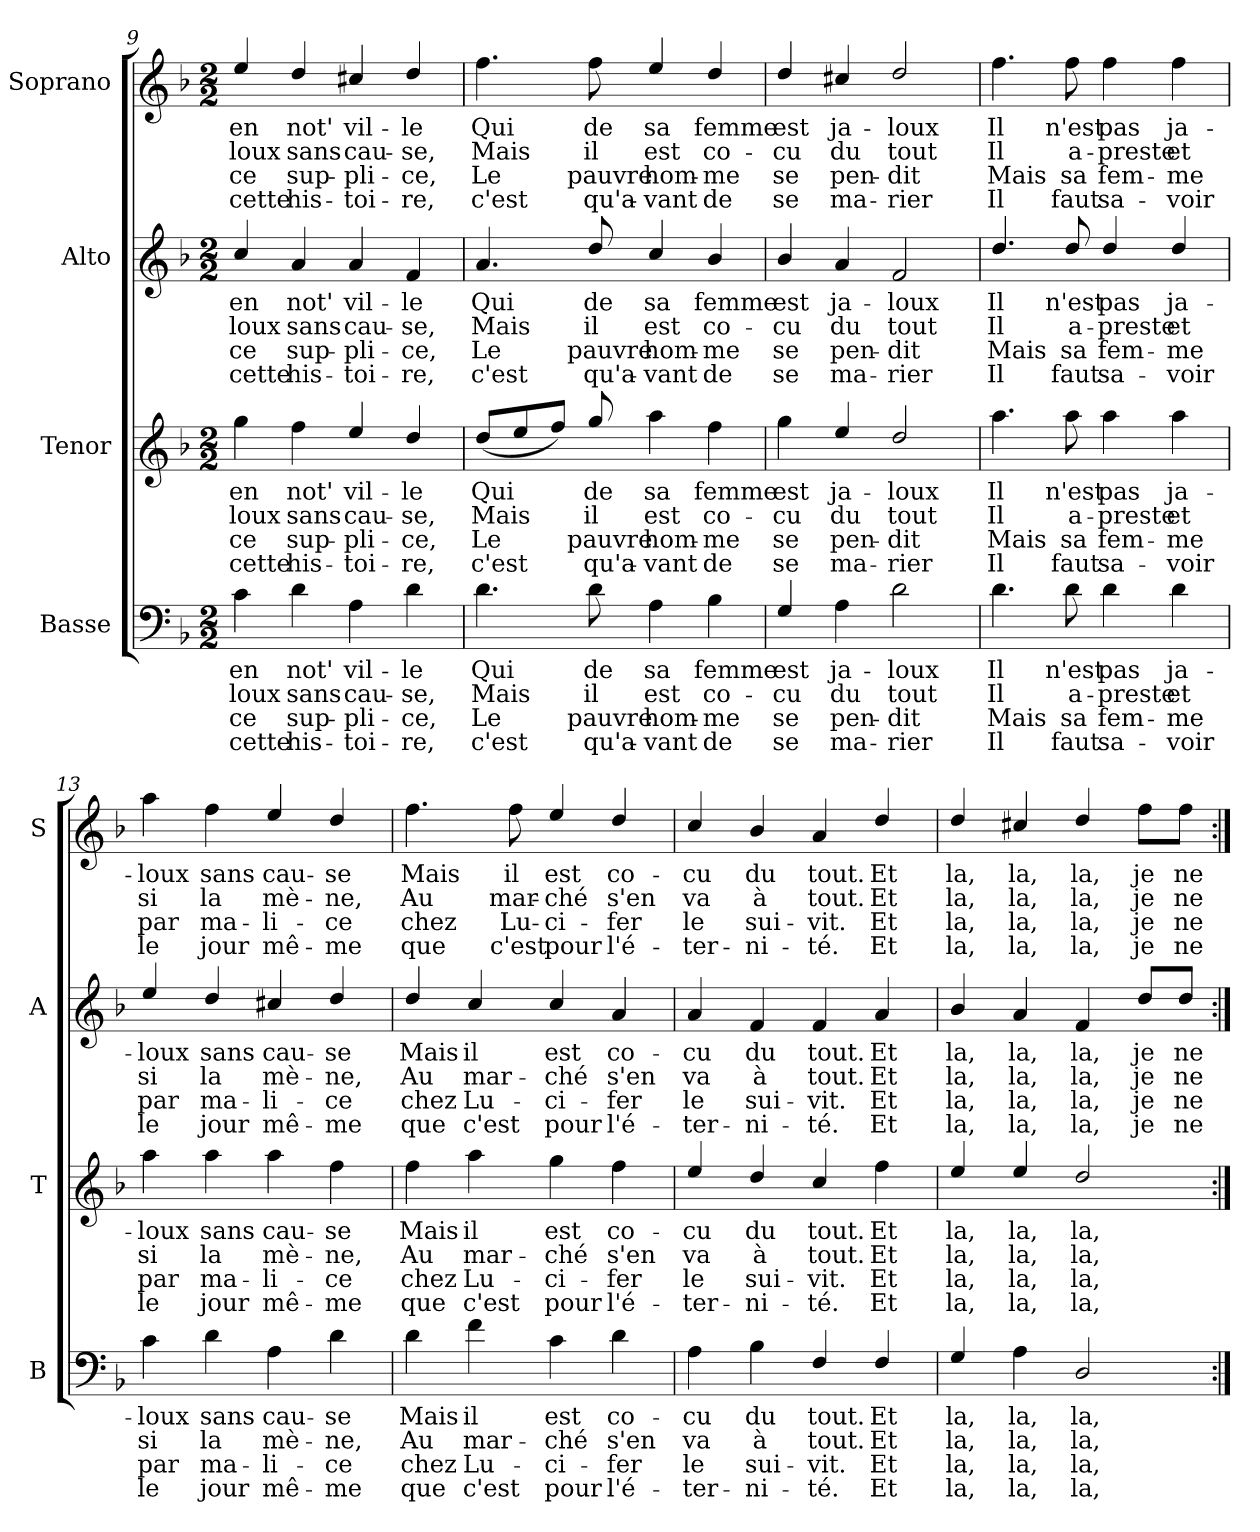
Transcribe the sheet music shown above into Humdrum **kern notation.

**kern	**text	**text	**text	**text	**kern	**text	**text	**text	**text	**kern	**text	**text	**text	**text	**kern	**text	**text	**text	**text
*part4	*part4	*part4	*part4	*part4	*part3	*part3	*part3	*part3	*part3	*part2	*part2	*part2	*part2	*part2	*part1	*part1	*part1	*part1	*part1
*staff4	*staff4	*staff4	*staff4	*staff4	*staff3	*staff3	*staff3	*staff3	*staff3	*staff2	*staff2	*staff2	*staff2	*staff2	*staff1	*staff1	*staff1	*staff1	*staff1
*I"Basse	*	*	*	*	*I"Tenor	*	*	*	*	*I"Alto	*	*	*	*	*I"Soprano	*	*	*	*
*I'B	*	*	*	*	*I'T	*	*	*	*	*I'A	*	*	*	*	*I'S	*	*	*	*
*clefF4	*	*	*	*	*clefG2	*	*	*	*	*clefG2	*	*	*	*	*clefG2	*	*	*	*
*ITrd4c7	*	*	*	*	*ITrd4c7	*	*	*	*	*ITrd4c7	*	*	*	*	*ITrd4c7	*	*	*	*
*k[b-e-]	*	*	*	*	*k[b-e-]	*	*	*	*	*k[b-e-]	*	*	*	*	*k[b-e-]	*	*	*	*
*M2/2	*	*	*	*	*M2/2	*	*	*	*	*M2/2	*	*	*	*	*M2/2	*	*	*	*
=9	=9	=9	=9	=9	=9	=9	=9	=9	=9	=9	=9	=9	=9	=9	=9	=9	=9	=9	=9
!	!LO:LY:b	!LO:LY:b	!LO:LY:b	!LO:LY:b	!	!LO:LY:b	!LO:LY:b	!LO:LY:b	!LO:LY:b	!	!LO:LY:b	!LO:LY:b	!LO:LY:b	!LO:LY:b	!	!LO:LY:b	!LO:LY:b	!LO:LY:b	!LO:LY:b
4F\	en	-loux	ce	cette	4cc\	en	-loux	ce	cette	4f/	en	-loux	ce	cette	4a/	en	-loux	ce	cette
!	!LO:LY:b	!LO:LY:b	!LO:LY:b	!LO:LY:b	!	!LO:LY:b	!LO:LY:b	!LO:LY:b	!LO:LY:b	!	!LO:LY:b	!LO:LY:b	!LO:LY:b	!LO:LY:b	!	!LO:LY:b	!LO:LY:b	!LO:LY:b	!LO:LY:b
4G\	not'	sans	sup-	his-	4b-\	not'	sans	sup-	his-	4d/	not'	sans	sup-	his-	4g/	not'	sans	sup-	his-
!	!LO:LY:b	!LO:LY:b	!LO:LY:b	!LO:LY:b	!	!LO:LY:b	!LO:LY:b	!LO:LY:b	!LO:LY:b	!	!LO:LY:b	!LO:LY:b	!LO:LY:b	!LO:LY:b	!	!LO:LY:b	!LO:LY:b	!LO:LY:b	!LO:LY:b
4D\	vil-	cau-	-pli-	-toi-	4a/	vil-	cau-	-pli-	-toi-	4d/	vil-	cau-	-pli-	-toi-	4f#X/	vil-	cau-	-pli-	-toi-
!	!LO:LY:b	!LO:LY:b	!LO:LY:b	!LO:LY:b	!	!LO:LY:b	!LO:LY:b	!LO:LY:b	!LO:LY:b	!	!LO:LY:b	!LO:LY:b	!LO:LY:b	!LO:LY:b	!	!LO:LY:b	!LO:LY:b	!LO:LY:b	!LO:LY:b
4G\	-le	-se,	-ce,	-re,	4g/	-le	-se,	-ce,	-re,	4B-/	-le	-se,	-ce,	-re,	4g/	-le	-se,	-ce,	-re,
!!LO:PB:g=z
=10	=10	=10	=10	=10	=10	=10	=10	=10	=10	=10	=10	=10	=10	=10	=10	=10	=10	=10	=10
!	!LO:LY:b	!LO:LY:b	!LO:LY:b	!LO:LY:b	!	!LO:LY:b	!LO:LY:b	!LO:LY:b	!LO:LY:b	!	!LO:LY:b	!LO:LY:b	!LO:LY:b	!LO:LY:b	!	!LO:LY:b	!LO:LY:b	!LO:LY:b	!LO:LY:b
4.G\	Qui	Mais	Le	c'est	(<8g/L	Qui	Mais	Le	c'est	4.d/	Qui	Mais	Le	c'est	4.b-\	Qui	Mais	Le	c'est
.	.	.	.	.	8a/	.	.	.	.	.	.	.	.	.	.	.	.	.	.
.	.	.	.	.	8b-/J)	.	.	.	.	.	.	.	.	.	.	.	.	.	.
!	!LO:LY:b	!LO:LY:b	!LO:LY:b	!LO:LY:b	!	!LO:LY:b	!LO:LY:b	!LO:LY:b	!LO:LY:b	!	!LO:LY:b	!LO:LY:b	!LO:LY:b	!LO:LY:b	!	!LO:LY:b	!LO:LY:b	!LO:LY:b	!LO:LY:b
8G\	de	il	pauvre	qu'a-	8cc/	de	il	pauvre	qu'a-	8g/	de	il	pauvre	qu'a-	8b-\	de	il	pauvre	qu'a-
!	!LO:LY:b	!LO:LY:b	!LO:LY:b	!LO:LY:b	!	!LO:LY:b	!LO:LY:b	!LO:LY:b	!LO:LY:b	!	!LO:LY:b	!LO:LY:b	!LO:LY:b	!LO:LY:b	!	!LO:LY:b	!LO:LY:b	!LO:LY:b	!LO:LY:b
4D\	sa	est	hom-	-vant	4dd\	sa	est	hom-	-vant	4f/	sa	est	hom-	-vant	4a/	sa	est	hom-	-vant
!	!LO:LY:b	!LO:LY:b	!LO:LY:b	!LO:LY:b	!	!LO:LY:b	!LO:LY:b	!LO:LY:b	!LO:LY:b	!	!LO:LY:b	!LO:LY:b	!LO:LY:b	!LO:LY:b	!	!LO:LY:b	!LO:LY:b	!LO:LY:b	!LO:LY:b
4E-\	femme	co-	-me	de	4b-\	femme	co-	-me	de	4e-/	femme	co-	-me	de	4g/	femme	co-	-me	de
=11	=11	=11	=11	=11	=11	=11	=11	=11	=11	=11	=11	=11	=11	=11	=11	=11	=11	=11	=11
!	!LO:LY:b	!LO:LY:b	!LO:LY:b	!LO:LY:b	!	!LO:LY:b	!LO:LY:b	!LO:LY:b	!LO:LY:b	!	!LO:LY:b	!LO:LY:b	!LO:LY:b	!LO:LY:b	!	!LO:LY:b	!LO:LY:b	!LO:LY:b	!LO:LY:b
4C/	est	-cu	se	se	4cc\	est	-cu	se	se	4e-/	est	-cu	se	se	4g/	est	-cu	se	se
!	!LO:LY:b	!LO:LY:b	!LO:LY:b	!LO:LY:b	!	!LO:LY:b	!LO:LY:b	!LO:LY:b	!LO:LY:b	!	!LO:LY:b	!LO:LY:b	!LO:LY:b	!LO:LY:b	!	!LO:LY:b	!LO:LY:b	!LO:LY:b	!LO:LY:b
4D\	ja-	du	pen-	ma-	4a/	ja-	du	pen-	ma-	4d/	ja-	du	pen-	ma-	4f#X/	ja-	du	pen-	ma-
!	!LO:LY:b	!LO:LY:b	!LO:LY:b	!LO:LY:b	!	!LO:LY:b	!LO:LY:b	!LO:LY:b	!LO:LY:b	!	!LO:LY:b	!LO:LY:b	!LO:LY:b	!LO:LY:b	!	!LO:LY:b	!LO:LY:b	!LO:LY:b	!LO:LY:b
2G\	-loux	tout	-dit	-rier	2g/	-loux	tout	-dit	-rier	2B-/	-loux	tout	-dit	-rier	2g/	-loux	tout	-dit	-rier
=12	=12	=12	=12	=12	=12	=12	=12	=12	=12	=12	=12	=12	=12	=12	=12	=12	=12	=12	=12
!	!LO:LY:b	!LO:LY:b	!LO:LY:b	!LO:LY:b	!	!LO:LY:b	!LO:LY:b	!LO:LY:b	!LO:LY:b	!	!LO:LY:b	!LO:LY:b	!LO:LY:b	!LO:LY:b	!	!LO:LY:b	!LO:LY:b	!LO:LY:b	!LO:LY:b
4.G\	Il	Il	Mais	Il	4.dd\	Il	Il	Mais	Il	4.g/	Il	Il	Mais	Il	4.b-\	Il	Il	Mais	Il
!	!LO:LY:b	!LO:LY:b	!LO:LY:b	!LO:LY:b	!	!LO:LY:b	!LO:LY:b	!LO:LY:b	!LO:LY:b	!	!LO:LY:b	!LO:LY:b	!LO:LY:b	!LO:LY:b	!	!LO:LY:b	!LO:LY:b	!LO:LY:b	!LO:LY:b
8G\	n'est	a-	sa	faut	8dd\	n'est	a-	sa	faut	8g/	n'est	a-	sa	faut	8b-\	n'est	a-	sa	faut
!	!LO:LY:b	!LO:LY:b	!LO:LY:b	!LO:LY:b	!	!LO:LY:b	!LO:LY:b	!LO:LY:b	!LO:LY:b	!	!LO:LY:b	!LO:LY:b	!LO:LY:b	!LO:LY:b	!	!LO:LY:b	!LO:LY:b	!LO:LY:b	!LO:LY:b
4G\	pas	-preste	fem-	sa-	4dd\	pas	-preste	fem-	sa-	4g/	pas	-preste	fem-	sa-	4b-\	pas	-preste	fem-	sa-
!	!LO:LY:b	!LO:LY:b	!LO:LY:b	!LO:LY:b	!	!LO:LY:b	!LO:LY:b	!LO:LY:b	!LO:LY:b	!	!LO:LY:b	!LO:LY:b	!LO:LY:b	!LO:LY:b	!	!LO:LY:b	!LO:LY:b	!LO:LY:b	!LO:LY:b
4G\	ja-	et	-me	-voir	4dd\	ja-	et	-me	-voir	4g/	ja-	et	-me	-voir	4b-\	ja-	et	-me	-voir
=13	=13	=13	=13	=13	=13	=13	=13	=13	=13	=13	=13	=13	=13	=13	=13	=13	=13	=13	=13
!	!LO:LY:b	!LO:LY:b	!LO:LY:b	!LO:LY:b	!	!LO:LY:b	!LO:LY:b	!LO:LY:b	!LO:LY:b	!	!LO:LY:b	!LO:LY:b	!LO:LY:b	!LO:LY:b	!	!LO:LY:b	!LO:LY:b	!LO:LY:b	!LO:LY:b
4F\	-loux	si	par	le	4dd\	-loux	si	par	le	4a/	-loux	si	par	le	4dd\	-loux	si	par	le
!	!LO:LY:b	!LO:LY:b	!LO:LY:b	!LO:LY:b	!	!LO:LY:b	!LO:LY:b	!LO:LY:b	!LO:LY:b	!	!LO:LY:b	!LO:LY:b	!LO:LY:b	!LO:LY:b	!	!LO:LY:b	!LO:LY:b	!LO:LY:b	!LO:LY:b
4G\	sans	la	ma-	jour	4dd\	sans	la	ma-	jour	4g/	sans	la	ma-	jour	4b-\	sans	la	ma-	jour
!	!LO:LY:b	!LO:LY:b	!LO:LY:b	!LO:LY:b	!	!LO:LY:b	!LO:LY:b	!LO:LY:b	!LO:LY:b	!	!LO:LY:b	!LO:LY:b	!LO:LY:b	!LO:LY:b	!	!LO:LY:b	!LO:LY:b	!LO:LY:b	!LO:LY:b
4D\	cau-	mè-	-li-	mê-	4dd\	cau-	mè-	-li-	mê-	4f#X/	cau-	mè-	-li-	mê-	4a/	cau-	mè-	-li-	mê-
!	!LO:LY:b	!LO:LY:b	!LO:LY:b	!LO:LY:b	!	!LO:LY:b	!LO:LY:b	!LO:LY:b	!LO:LY:b	!	!LO:LY:b	!LO:LY:b	!LO:LY:b	!LO:LY:b	!	!LO:LY:b	!LO:LY:b	!LO:LY:b	!LO:LY:b
4G\	-se	-ne,	-ce	-me	4b-\	-se	-ne,	-ce	-me	4g/	-se	-ne,	-ce	-me	4g/	-se	-ne,	-ce	-me
!!LO:LB:g=z
=14	=14	=14	=14	=14	=14	=14	=14	=14	=14	=14	=14	=14	=14	=14	=14	=14	=14	=14	=14
!	!LO:LY:b	!LO:LY:b	!LO:LY:b	!LO:LY:b	!	!LO:LY:b	!LO:LY:b	!LO:LY:b	!LO:LY:b	!	!LO:LY:b	!LO:LY:b	!LO:LY:b	!LO:LY:b	!	!LO:LY:b	!LO:LY:b	!LO:LY:b	!LO:LY:b
4G\	Mais	Au	chez	que	4b-\	Mais	Au	chez	que	4g/	Mais	Au	chez	que	4.b-\	Mais	Au	chez	que
!	!LO:LY:b	!LO:LY:b	!LO:LY:b	!LO:LY:b	!	!LO:LY:b	!LO:LY:b	!LO:LY:b	!LO:LY:b	!	!LO:LY:b	!LO:LY:b	!LO:LY:b	!LO:LY:b	!	!	!	!	!
4B-\	il	mar-	Lu-	c'est	4dd\	il	mar-	Lu-	c'est	4f/	il	mar-	Lu-	c'est	.	.	.	.	.
!	!	!	!	!	!	!	!	!	!	!	!	!	!	!	!	!LO:LY:b	!LO:LY:b	!LO:LY:b	!LO:LY:b
.	.	.	.	.	.	.	.	.	.	.	.	.	.	.	8b-\	il	mar-	Lu-	c'est
!	!LO:LY:b	!LO:LY:b	!LO:LY:b	!LO:LY:b	!	!LO:LY:b	!LO:LY:b	!LO:LY:b	!LO:LY:b	!	!LO:LY:b	!LO:LY:b	!LO:LY:b	!LO:LY:b	!	!LO:LY:b	!LO:LY:b	!LO:LY:b	!LO:LY:b
4F\	est	-ché	-ci-	pour	4cc\	est	-ché	-ci-	pour	4f/	est	-ché	-ci-	pour	4a/	est	-ché	-ci-	pour
!	!LO:LY:b	!LO:LY:b	!LO:LY:b	!LO:LY:b	!	!LO:LY:b	!LO:LY:b	!LO:LY:b	!LO:LY:b	!	!LO:LY:b	!LO:LY:b	!LO:LY:b	!LO:LY:b	!	!LO:LY:b	!LO:LY:b	!LO:LY:b	!LO:LY:b
4G\	co-	s'en	-fer	l'é-	4b-\	co-	s'en	-fer	l'é-	4d/	co-	s'en	-fer	l'é-	4g/	co-	s'en	-fer	l'é-
=15	=15	=15	=15	=15	=15	=15	=15	=15	=15	=15	=15	=15	=15	=15	=15	=15	=15	=15	=15
!	!LO:LY:b	!LO:LY:b	!LO:LY:b	!LO:LY:b	!	!LO:LY:b	!LO:LY:b	!LO:LY:b	!LO:LY:b	!	!LO:LY:b	!LO:LY:b	!LO:LY:b	!LO:LY:b	!	!LO:LY:b	!LO:LY:b	!LO:LY:b	!LO:LY:b
4D\	-cu	va	le	-ter-	4a/	-cu	va	le	-ter-	4d/	-cu	va	le	-ter-	4f/	-cu	va	le	-ter-
!	!LO:LY:b	!LO:LY:b	!LO:LY:b	!LO:LY:b	!	!LO:LY:b	!LO:LY:b	!LO:LY:b	!LO:LY:b	!	!LO:LY:b	!LO:LY:b	!LO:LY:b	!LO:LY:b	!	!LO:LY:b	!LO:LY:b	!LO:LY:b	!LO:LY:b
4E-\	du	à	sui-	-ni-	4g/	du	à	sui-	-ni-	4B-/	du	à	sui-	-ni-	4e-/	du	à	sui-	-ni-
!	!LO:LY:b	!LO:LY:b	!LO:LY:b	!LO:LY:b	!	!LO:LY:b	!LO:LY:b	!LO:LY:b	!LO:LY:b	!	!LO:LY:b	!LO:LY:b	!LO:LY:b	!LO:LY:b	!	!LO:LY:b	!LO:LY:b	!LO:LY:b	!LO:LY:b
4BB-/	tout.	tout.	-vit.	-té.	4f/	tout.	tout.	-vit.	-té.	4B-/	tout.	tout.	-vit.	-té.	4d/	tout.	tout.	-vit.	-té.
!	!LO:LY:b	!LO:LY:b	!LO:LY:b	!LO:LY:b	!	!LO:LY:b	!LO:LY:b	!LO:LY:b	!LO:LY:b	!	!LO:LY:b	!LO:LY:b	!LO:LY:b	!LO:LY:b	!	!LO:LY:b	!LO:LY:b	!LO:LY:b	!LO:LY:b
4BB-/	Et	Et	Et	Et	4b-\	Et	Et	Et	Et	4d/	Et	Et	Et	Et	4g/	Et	Et	Et	Et
=16	=16	=16	=16	=16	=16	=16	=16	=16	=16	=16	=16	=16	=16	=16	=16	=16	=16	=16	=16
!	!LO:LY:b	!LO:LY:b	!LO:LY:b	!LO:LY:b	!	!LO:LY:b	!LO:LY:b	!LO:LY:b	!LO:LY:b	!	!LO:LY:b	!LO:LY:b	!LO:LY:b	!LO:LY:b	!	!LO:LY:b	!LO:LY:b	!LO:LY:b	!LO:LY:b
4C/	la,	la,	la,	la,	4a/	la,	la,	la,	la,	4e-/	la,	la,	la,	la,	4g/	la,	la,	la,	la,
!	!LO:LY:b	!LO:LY:b	!LO:LY:b	!LO:LY:b	!	!LO:LY:b	!LO:LY:b	!LO:LY:b	!LO:LY:b	!	!LO:LY:b	!LO:LY:b	!LO:LY:b	!LO:LY:b	!	!LO:LY:b	!LO:LY:b	!LO:LY:b	!LO:LY:b
4D\	la,	la,	la,	la,	4a/	la,	la,	la,	la,	4d/	la,	la,	la,	la,	4f#X/	la,	la,	la,	la,
!	!LO:LY:b	!LO:LY:b	!LO:LY:b	!LO:LY:b	!	!LO:LY:b	!LO:LY:b	!LO:LY:b	!LO:LY:b	!	!LO:LY:b	!LO:LY:b	!LO:LY:b	!LO:LY:b	!	!LO:LY:b	!LO:LY:b	!LO:LY:b	!LO:LY:b
2GG/	la,	la,	la,	la,	2g/	la,	la,	la,	la,	4B-/	la,	la,	la,	la,	4g/	la,	la,	la,	la,
!	!	!	!	!	!	!	!	!	!	!	!LO:LY:b	!LO:LY:b	!LO:LY:b	!LO:LY:b	!	!LO:LY:b	!LO:LY:b	!LO:LY:b	!LO:LY:b
.	.	.	.	.	.	.	.	.	.	8g/L	je	je	je	je	8b-\L	je	je	je	je
!	!	!	!	!	!	!	!	!	!	!	!LO:LY:b	!LO:LY:b	!LO:LY:b	!LO:LY:b	!	!LO:LY:b	!LO:LY:b	!LO:LY:b	!LO:LY:b
.	.	.	.	.	.	.	.	.	.	8g/J	ne	ne	ne	ne	8b-\J	ne	ne	ne	ne
=:|!	=:|!	=:|!	=:|!	=:|!	=:|!	=:|!	=:|!	=:|!	=:|!	=:|!	=:|!	=:|!	=:|!	=:|!	=:|!	=:|!	=:|!	=:|!	=:|!
*-	*-	*-	*-	*-	*-	*-	*-	*-	*-	*-	*-	*-	*-	*-	*-	*-	*-	*-	*-
